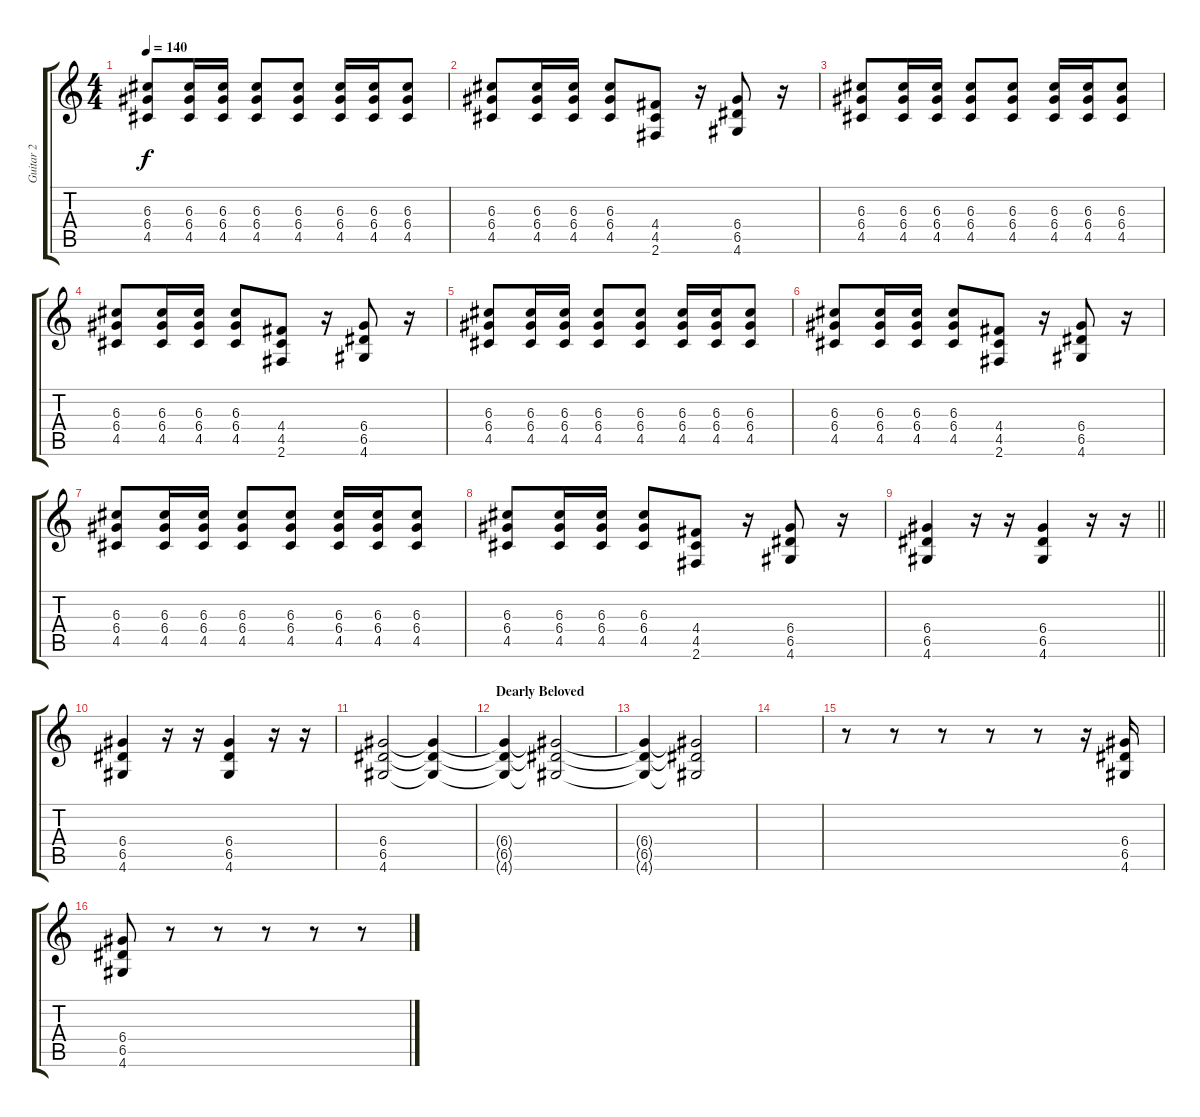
\track ("Guitar 2" "Guitar 2") {instrument distortionguitar}
\staff {score tabs}
\tuning (E4 B3 G3 D3 A2 E2) {hide}
\ts (4 4)
\tempo 140
\clef g2
\ks c
(6.3 6.4 4.5).8{dy f} (6.3 6.4 4.5).16 (6.3 6.4 4.5).16 (6.3 6.4 4.5).8 (6.3 6.4 4.5).8 (6.3 6.4 4.5).16 (6.3 6.4 4.5).16 (6.3 6.4 4.5).8 |
(6.3 6.4 4.5).8 (6.3 6.4 4.5).16 (6.3 6.4 4.5).16 (6.3 6.4 4.5).8 (4.4 4.5 2.6).8 r.16 (6.4 6.5 4.6).8 r.16 |
(6.3 6.4 4.5).8 (6.3 6.4 4.5).16 (6.3 6.4 4.5).16 (6.3 6.4 4.5).8 (6.3 6.4 4.5).8 (6.3 6.4 4.5).16 (6.3 6.4 4.5).16 (6.3 6.4 4.5).8 |
(6.3 6.4 4.5).8 (6.3 6.4 4.5).16 (6.3 6.4 4.5).16 (6.3 6.4 4.5).8 (4.4 4.5 2.6).8 r.16 (6.4 6.5 4.6).8 r.16 |
(6.3 6.4 4.5).8 (6.3 6.4 4.5).16 (6.3 6.4 4.5).16 (6.3 6.4 4.5).8 (6.3 6.4 4.5).8 (6.3 6.4 4.5).16 (6.3 6.4 4.5).16 (6.3 6.4 4.5).8 |
(6.3 6.4 4.5).8 (6.3 6.4 4.5).16 (6.3 6.4 4.5).16 (6.3 6.4 4.5).8 (4.4 4.5 2.6).8 r.16 (6.4 6.5 4.6).8 r.16 |
(6.3 6.4 4.5).8 (6.3 6.4 4.5).16 (6.3 6.4 4.5).16 (6.3 6.4 4.5).8 (6.3 6.4 4.5).8 (6.3 6.4 4.5).16 (6.3 6.4 4.5).16 (6.3 6.4 4.5).8 |
(6.3 6.4 4.5).8 (6.3 6.4 4.5).16 (6.3 6.4 4.5).16 (6.3 6.4 4.5).8 (4.4 4.5 2.6).8 r.16 (6.4 6.5 4.6).8 r.16 |
\barLineRight lightlight
(6.4 6.5 4.6).4 r.16 r.16 (6.4 6.5 4.6).4 r.16 r.16 |
(6.4 6.5 4.6).4 r.16 r.16 (6.4 6.5 4.6).4 r.16 r.16 |
(6.4 6.5 4.6).2 (6.4{t} 6.5{t} 4.6{t}).4 |
\section ("" "Dearly Beloved")
(6.4{t} 6.5{t} 4.6{t}).4 (6.4{t} 6.5{t} 4.6{t}).2 |
(6.4{t} 6.5{t} 4.6{t}).4 (6.4{t} 6.5{t} 4.6{t}).2 |
|
r.8 r.8 r.8 r.8 r.8 r.16 (6.4 6.5 4.6).16 |
(6.4 6.5 4.6).8 r.8 r.8 r.8 r.8 r.8
